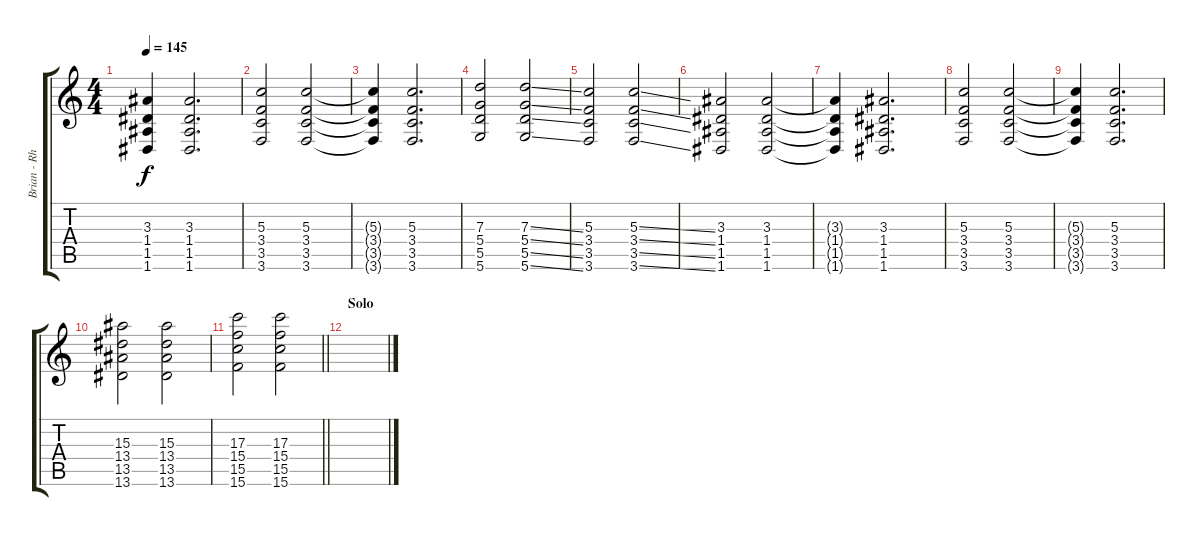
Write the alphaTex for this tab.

\track ("Brian - Rhythm Guitar" "Brian - Rh") {instrument electricguitarjazz}
\staff {score tabs}
\tuning (E4 B3 G3 D3 A2 D2) {hide}
\ts (4 4)
\tempo 145
\clef g2
\ks c
(3.3{t} 1.4{t} 1.5{t} 1.6{t}).4{dy f} (3.3 1.4 1.5 1.6).2{d} |
(5.3 3.4 3.5 3.6).2 (5.3 3.4 3.5 3.6).2 |
(5.3{t} 3.4{t} 3.5{t} 3.6{t}).4 (5.3 3.4 3.5 3.6).2{d} |
(7.3 5.4 5.5 5.6).2 (7.3{ss} 5.4{ss} 5.5{ss} 5.6{ss}).2 |
(5.3 3.4 3.5 3.6).2 (5.3{ss} 3.4{ss} 3.5{ss} 3.6{ss}).2 |
(3.3 1.4 1.5 1.6).2 (3.3 1.4 1.5 1.6).2 |
(3.3{t} 1.4{t} 1.5{t} 1.6{t}).4 (3.3 1.4 1.5 1.6).2{d} |
(5.3 3.4 3.5 3.6).2 (5.3 3.4 3.5 3.6).2 |
(5.3{t} 3.4{t} 3.5{t} 3.6{t}).4 (5.3 3.4 3.5 3.6).2{d} |
(15.3 13.4 13.5 13.6).2 (15.3 13.4 13.5 13.6).2 |
\barLineRight lightlight
(17.3 15.4 15.5 15.6).2 (17.3 15.4 15.5 15.6).2 |
\section ("" "Solo")
